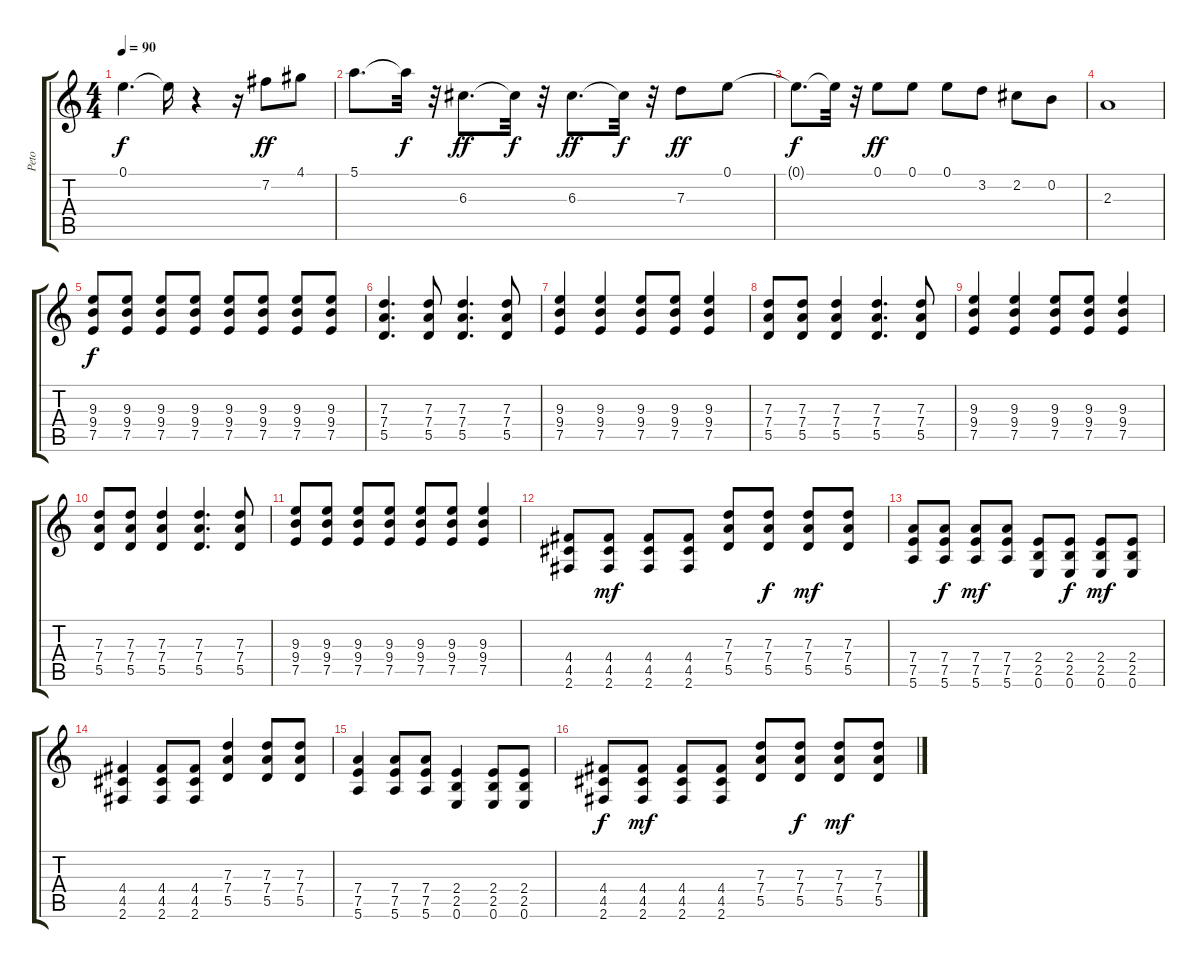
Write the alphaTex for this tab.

\track ("Peto" "Peto") {instrument electricguitarclean}
\staff {score tabs}
\tuning (E4 B3 G3 D3 A2 E2) {hide}
\ts (4 4)
\tempo 90
\clef g2
\ks c
0.1{t}.4{d dy f} 0.1{t}.16 r.4 r.16 7.2.8{dy ff} 4.1.8 |
5.1.8{d} 5.1{t}.32{dy f} r.32 6.3.8{d dy ff} 6.3{t}.32{dy f} r.32 6.3.8{d dy ff} 6.3{t}.32{dy f} r.32 7.3.8{dy ff} 0.1.8 |
0.1{t}.8{d dy f} 0.1{t}.32 r.32 0.1.8{dy ff} 0.1.8 0.1.8 3.2.8 2.2.8 0.2.8 |
2.3.1 |
(9.3 9.4 7.5).8{dy f instrument distortionguitar} (9.3 9.4 7.5).8 (9.3 9.4 7.5).8 (9.3 9.4 7.5).8 (9.3 9.4 7.5).8 (9.3 9.4 7.5).8 (9.3 9.4 7.5).8 (9.3 9.4 7.5).8 |
(7.3 7.4 5.5).4{d} (7.3 7.4 5.5).8 (7.3 7.4 5.5).4{d} (7.3 7.4 5.5).8 |
(9.3 9.4 7.5).4 (9.3 9.4 7.5).4 (9.3 9.4 7.5).8 (9.3 9.4 7.5).8 (9.3 9.4 7.5).4 |
(7.3 7.4 5.5).8 (7.3 7.4 5.5).8 (7.3 7.4 5.5).4 (7.3 7.4 5.5).4{d} (7.3 7.4 5.5).8 |
(9.3 9.4 7.5).4{instrument distortionguitar} (9.3 9.4 7.5).4 (9.3 9.4 7.5).8 (9.3 9.4 7.5).8 (9.3 9.4 7.5).4 |
(7.3 7.4 5.5).8 (7.3 7.4 5.5).8 (7.3 7.4 5.5).4 (7.3 7.4 5.5).4{d} (7.3 7.4 5.5).8 |
(9.3 9.4 7.5).8 (9.3 9.4 7.5).8 (9.3 9.4 7.5).8 (9.3 9.4 7.5).8 (9.3 9.4 7.5).8 (9.3 9.4 7.5).8 (9.3 9.4 7.5).4 |
(4.4 4.5 2.6).8 (4.4 4.5 2.6).8{dy mf instrument distortionguitar} (4.4 4.5 2.6).8 (4.4 4.5 2.6).8 (7.3 7.4 5.5).8 (7.3 7.4 5.5).8{dy f} (7.3 7.4 5.5).8{dy mf} (7.3 7.4 5.5).8 |
(7.4 7.5 5.6).8{instrument distortionguitar} (7.4 7.5 5.6).8{dy f} (7.4 7.5 5.6).8{dy mf} (7.4 7.5 5.6).8 (2.4 2.5 0.6).8 (2.4 2.5 0.6).8{dy f} (2.4 2.5 0.6).8{dy mf} (2.4 2.5 0.6).8 |
(4.4 4.5 2.6).4{instrument distortionguitar} (4.4 4.5 2.6).8 (4.4 4.5 2.6).8 (7.3 7.4 5.5).4 (7.3 7.4 5.5).8 (7.3 7.4 5.5).8 |
(7.4 7.5 5.6).4{instrument distortionguitar} (7.4 7.5 5.6).8 (7.4 7.5 5.6).8 (2.4 2.5 0.6).4 (2.4 2.5 0.6).8 (2.4 2.5 0.6).8 |
(4.4 4.5 2.6).8{dy f} (4.4 4.5 2.6).8{dy mf instrument distortionguitar} (4.4 4.5 2.6).8 (4.4 4.5 2.6).8 (7.3 7.4 5.5).8 (7.3 7.4 5.5).8{dy f} (7.3 7.4 5.5).8{dy mf} (7.3 7.4 5.5).8
